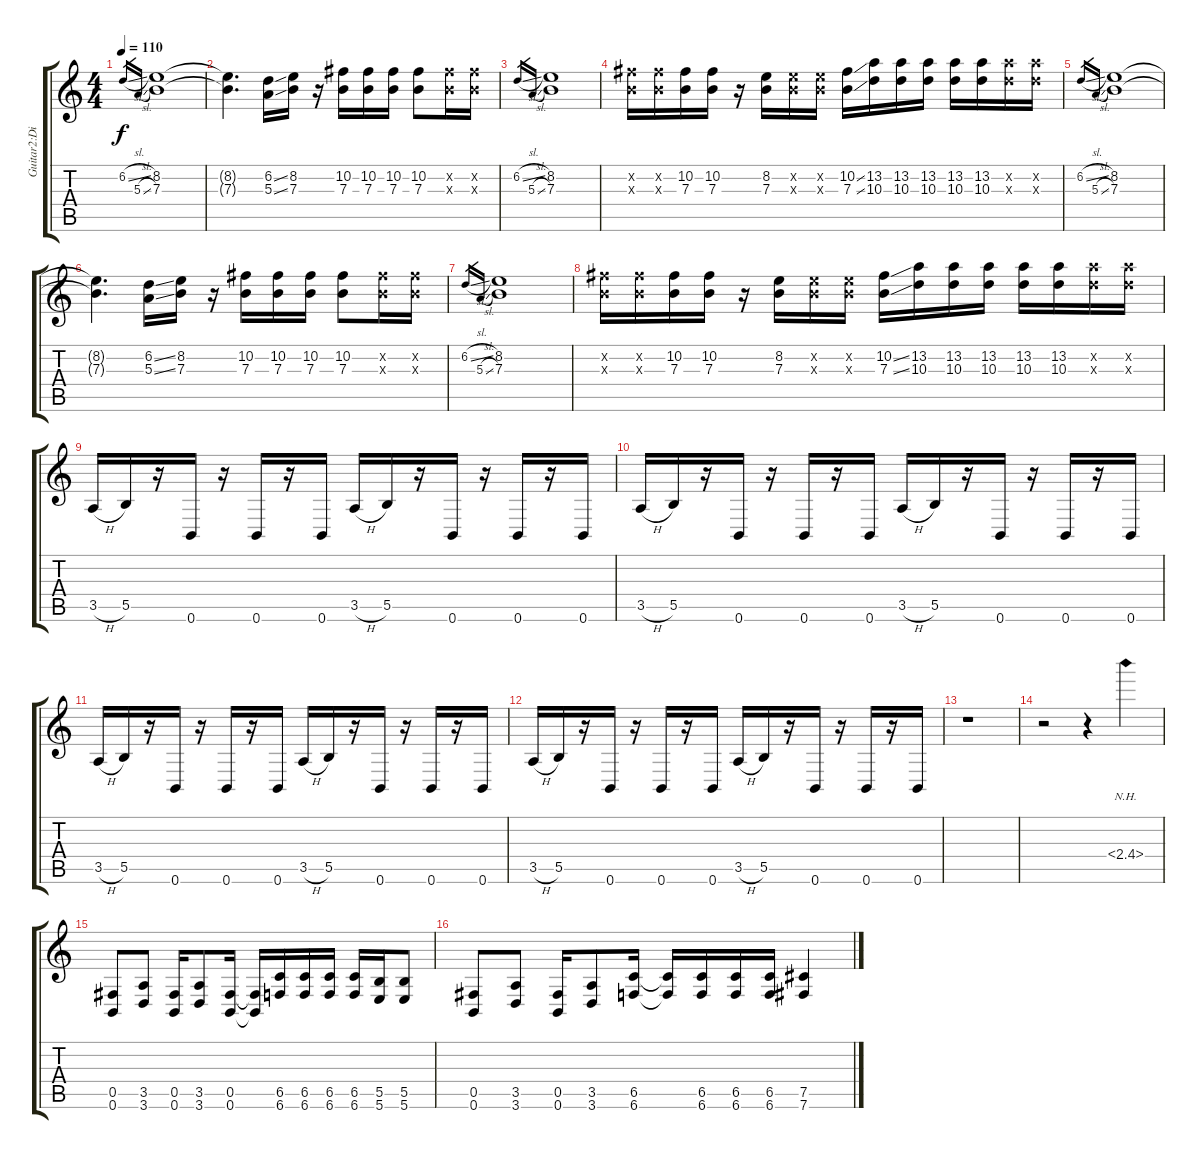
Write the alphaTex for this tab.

\track ("Guitar2:Distortion<1 Half Down, 6th=B>" "Guitar2:Di") {instrument distortionguitar}
\staff {score tabs}
\tuning (Db4 Ab3 E3 B2 Gb2 B1) {hide}
\ts (4 4)
\tempo 110
\clef g2
\ks c
6.2{sl}.16{gr dy f} 5.3{sl}.16{gr} (8.2 7.3).1 |
(8.2{t} 7.3{t}).4{d} (6.2{ss} 5.3{ss}).16 (8.2 7.3).16 r.16 (10.2 7.3).16 (10.2 7.3).16 (10.2 7.3).16 (10.2 7.3).8 (10.2{x} 7.3{x}).16 (10.2{x} 7.3{x}).16 |
6.2{sl}.16{gr} 5.3{sl}.16{gr} (8.2 7.3).1 |
(10.2{x} 7.3{x}).16 (10.2{x} 7.3{x}).16 (10.2 7.3).16 (10.2 7.3).16 r.16 (8.2 7.3).16 (8.2{x} 7.3{x}).16 (8.2{x} 7.3{x}).16 (10.2{ss} 7.3{ss}).16 (13.2 10.3).16 (13.2 10.3).16 (13.2 10.3).16 (13.2 10.3).16 (13.2 10.3).16 (13.2{x} 10.3{x}).16 (13.2{x} 10.3{x}).16 |
6.2{sl}.16{gr} 5.3{sl}.16{gr} (8.2 7.3).1 |
(8.2{t} 7.3{t}).4{d} (6.2{ss} 5.3{ss}).16 (8.2 7.3).16 r.16 (10.2 7.3).16 (10.2 7.3).16 (10.2 7.3).16 (10.2 7.3).8 (10.2{x} 7.3{x}).16 (10.2{x} 7.3{x}).16 |
6.2{sl}.16{gr} 5.3{sl}.16{gr} (8.2 7.3).1 |
(10.2{x} 7.3{x}).16 (10.2{x} 7.3{x}).16 (10.2 7.3).16 (10.2 7.3).16 r.16 (8.2 7.3).16 (8.2{x} 7.3{x}).16 (8.2{x} 7.3{x}).16 (10.2{ss} 7.3{ss}).16 (13.2 10.3).16 (13.2 10.3).16 (13.2 10.3).16 (13.2 10.3).16 (13.2 10.3).16 (13.2{x} 10.3{x}).16 (13.2{x} 10.3{x}).16 |
3.5{h}.16 5.5.16 r.16 0.6.16 r.16 0.6.16 r.16 0.6.16 3.5{h}.16 5.5.16 r.16 0.6.16 r.16 0.6.16 r.16 0.6.16 |
3.5{h}.16 5.5.16 r.16 0.6.16 r.16 0.6.16 r.16 0.6.16 3.5{h}.16 5.5.16 r.16 0.6.16 r.16 0.6.16 r.16 0.6.16 |
3.5{h}.16 5.5.16 r.16 0.6.16 r.16 0.6.16 r.16 0.6.16 3.5{h}.16 5.5.16 r.16 0.6.16 r.16 0.6.16 r.16 0.6.16 |
3.5{h}.16 5.5.16 r.16 0.6.16 r.16 0.6.16 r.16 0.6.16 3.5{h}.16 5.5.16 r.16 0.6.16 r.16 0.6.16 r.16 0.6.16 |
r.1 |
r.2 r.4 2.4{nh}.4 |
(0.5 0.6).8 (3.5 3.6).8 (0.5 0.6).16 (3.5 3.6).8 (0.5 0.6).16 (0.5{t} 0.6{t}).16 (6.5 6.6).16 (6.5 6.6).16 (6.5 6.6).16 (6.5 6.6).16 (5.5 5.6).16 (5.5 5.6).8 |
(0.5 0.6).8 (3.5 3.6).8 (0.5 0.6).16 (3.5 3.6).8 (6.5 6.6).16 (6.5{t} 6.6{t}).16 (6.5 6.6).16 (6.5 6.6).16 (6.5 6.6).16 (7.5 7.6).4
